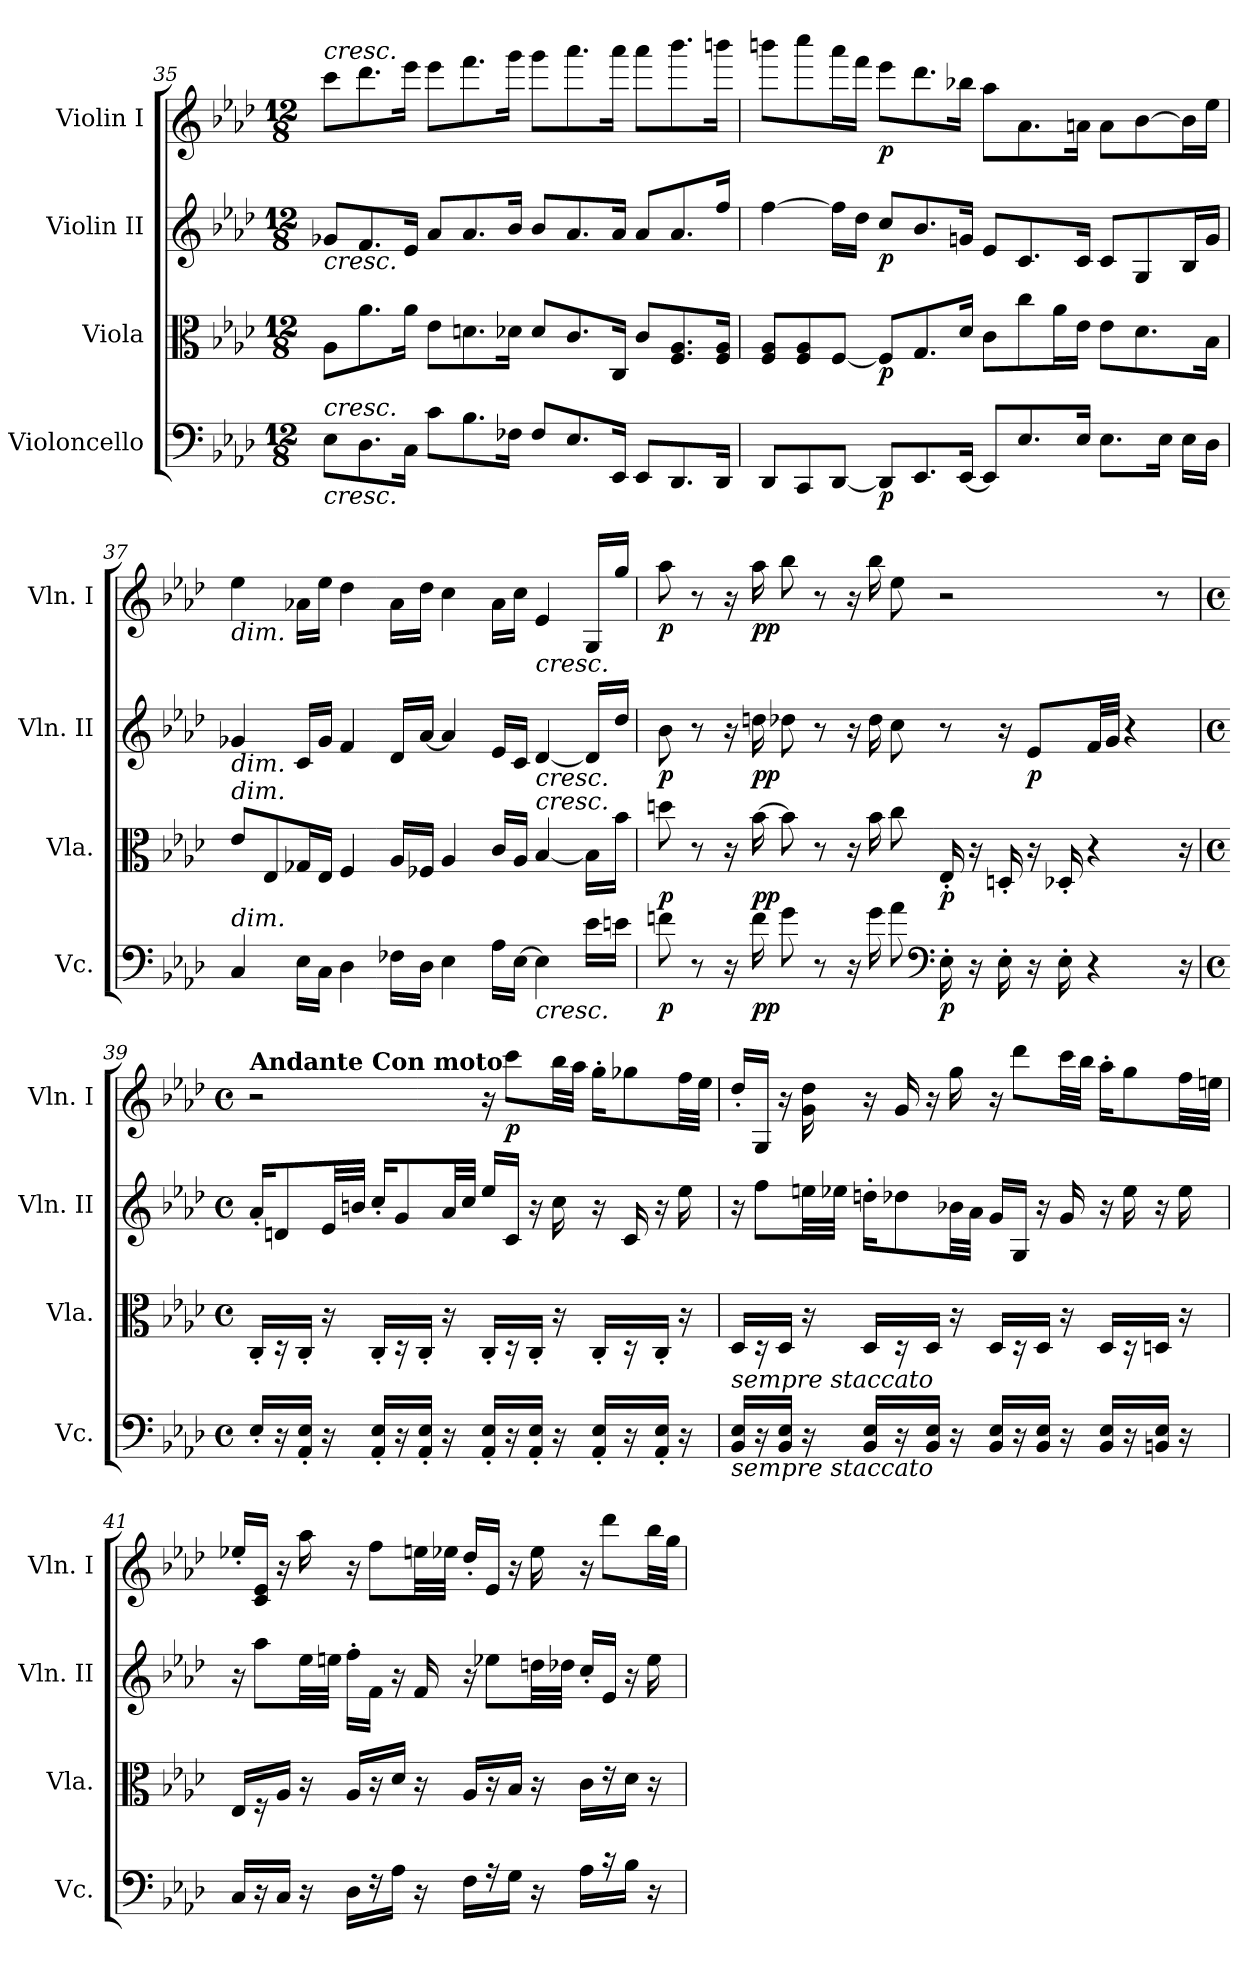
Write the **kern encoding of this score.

**kern	**dynam	**kern	**dynam	**kern	**dynam	**kern	**dynam
*part4	*part4	*part3	*part3	*part2	*part2	*part1	*part1
*staff4	*staff4	*staff3	*staff3	*staff2	*staff2	*staff1	*staff1
*I"Violoncello	*	*I"Viola	*	*I"Violin II	*	*I"Violin I	*
*I'Vc.	*	*I'Vla.	*	*I'Vln. II	*	*I'Vln. I	*
*clefF4	*	*clefC3	*	*clefG2	*	*clefG2	*
*k[b-e-a-d-]	*	*k[b-e-a-d-]	*	*k[b-e-a-d-]	*	*k[b-e-a-d-]	*
*A-:	*	*A-:	*	*A-:	*	*A-:	*
*M12/8	*	*M12/8	*	*M12/8	*	*M12/8	*
=35	=35	=35	=35	=35	=35	=35	=35
!	!	!	!	!	!	!LO:TX:a:i:t=cresc.	!
!	!	!	!	!LO:TX:b:i:t=cresc.	!	!	!
!LO:TX:b:i:t=cresc.	!	!	!	!	!	!	!
!LO:TX:a:i:t=cresc.	!	!	!	!	!	!	!
8E-\L	.	8A-\L	.	8g-X/L	.	8ccc\L	.
8.D-\	.	8.a-\	.	8.f/	.	8.ddd-\	.
16C\Jk	.	16a-\Jk	.	16e-/Jk	.	16eee-\Jk	.
8c\L	.	8e-\L	.	8a-/L	.	8eee-\L	.
8.B-\	.	8.dn\	.	8.a-/	.	8.fff\	.
16F-X\Jk	.	16d-X\Jk	.	16b-/Jk	.	16ggg\Jk	.
8F-/L	.	8d-/L	.	8b-/L	.	8ggg\L	.
8.E-/	.	8.c/	.	8.a-/	.	8.aaa-\	.
16EE-/Jk	.	16C/Jk	.	16a-/Jk	.	16aaa-\Jk	.
8EE-/L	.	8c/L	.	8a-/L	.	8aaa-\L	.
8.DD-/	.	8.F/ 8.A-/	.	8.a-/	.	8.bbb-\	.
16DD-/Jk	.	16F/ 16A-/Jk	.	16ff/Jk	.	16bbbn\Jk	.
=36	=36	=36	=36	=36	=36	=36	=36
8DD-/L	.	8F/ 8A-/L	.	[4ff\	.	8bbbn\L	.
8CC/	.	8F/ 8A-/	.	.	.	8cccc\	.
[8DD-/J	.	[8F/J	.	16ff\LL]	.	16aaa-\L	.
.	.	.	.	16dd-\JJ	.	16fff\JJ	.
!	!LO:DY:b	!	!LO:DY:b	!	!LO:DY:b	!	!LO:DY:b
8DD-/L]	p	8F/L]	p	8cc/L	p	8eee-\L	p
8.EE-/	.	8.G/	.	8.b-/	.	8.ddd-\	.
[16EE-/Jk	.	16d-/Jk	.	16gn/Jk	.	16bb-X\Jk	.
8EE-/L]	.	8c\L	.	8e-/L	.	8aa-\L	.
8.E-/	.	8cc\	.	8.c/	.	8.a-\	.
.	.	16a-\L	.	.	.	.	.
16E-/Jk	.	16e-\JJ	.	16c/Jk	.	16an\Jk	.
8.E-\L	.	8e-\L	.	8c/L	.	8a\L	.
.	.	8.d-\	.	8G/	.	[8b-\	.
16E-\Jk	.	.	.	.	.	.	.
16E-\LL	.	.	.	16B-/L	.	16b-\L]	.
16D-\JJ	.	16B-\Jk	.	16g/JJ	.	16ee-\JJ	.
=37	=37	=37	=37	=37	=37	=37	=37
!	!	!	!	!	!	!LO:TX:b:i:t=dim.	!
!	!	!	!	!LO:TX:b:i:t=dim.	!	!	!
!	!	!LO:TX:a:i:t=dim.	!	!	!	!	!
!LO:TX:a:i:t=dim.	!	!	!	!	!	!	!
4C/	.	8e-/L	.	4g-X/	.	4ee-\	.
.	.	8E-/	.	.	.	.	.
16E-\LL	.	16G-X/L	.	16c/LL	.	16a-X\LL	.
16C\JJ	.	16E-/JJ	.	16g-/JJ	.	16ee-\JJ	.
4D-\	.	4F/	.	4f/	.	4dd-\	.
16F-X\LL	.	16A-/LL	.	16d-/LL	.	16a-\LL	.
16D-\JJ	.	16F-X/JJ	.	[16a-/JJ	.	16dd-\JJ	.
4E-\	.	4A-/	.	4a-/]	.	4cc\	.
16A-\LL	.	16c/LL	.	16e-/LL	.	16a-\LL	.
[16E-\JJ	.	16A-/JJ	.	16c/JJ	.	16cc\JJ	.
!	!	!	!	!	!	!LO:TX:b:i:t=cresc.	!
!	!	!	!	!LO:TX:b:i:t=cresc.	!	!	!
!	!	!LO:TX:a:i:t=cresc.	!	!	!	!	!
!LO:TX:b:i:t=cresc.	!	!	!	!	!	!	!
4E-\]	.	[4B-/	.	[4d-/	.	4e-/	.
16e-\LL	.	16B-\LL]	.	16d-/LL]	.	16G/LL	.
16en\JJ	.	16b-\JJ	.	16dd-/JJ	.	16gg/JJ	.
=38	=38	=38	=38	=38	=38	=38	=38
!	!LO:DY:b	!	!LO:DY:b	!	!LO:DY:b	!	!LO:DY:b
8fn\	p	8ddn\	p	8b-\	p	8aa-\	p
8r	.	8r	.	8r	.	8r	.
16r	.	16r	.	16r	.	16r	.
!	!LO:DY:b	!	!LO:DY:b	!	!LO:DY:b	!	!LO:DY:b
16f\	pp	[16b-\	pp	16ddn\	pp	16aa-\	pp
8g\	.	8b-\]	.	8dd-X\	.	8bb-\	.
8r	.	8r	.	8r	.	8r	.
16r	.	16r	.	16r	.	16r	.
16g\	.	16b-\	.	16dd-\	.	16bb-\	.
8a-\	.	8cc\	.	8cc\	.	8ee-\	.
*clefF4	*	*	*	*	*	*	*
!	!LO:DY:b	!	!LO:DY:b	!	!	!	!
16E-'\	p	16E-'/	p	8r	.	2r	.
16r	.	16r	.	.	.	.	.
16E-'\	.	16Dn'/	.	16r	.	.	.
!	!	!	!	!	!LO:DY:b	!	!
16r	.	16r	.	8e-/L	p	.	.
16E-'\	.	16D-X'/	.	.	.	.	.
4r	.	4r	.	32f/LL	.	.	.
.	.	.	.	32g/JJJ	.	.	.
.	.	.	.	4r	.	.	.
.	.	.	.	.	.	8r	.
16r	.	16r	.	.	.	.	.
=39	=39	=39	=39	=39	=39	=39	=39
*M4/4	*	*M4/4	*	*M4/4	*	*M4/4	*
*met(c)	*	*met(c)	*	*met(c)	*	*met(c)	*
*	*	*	*	*	*	*MM80	*
!	!	!	!	!	!	!LO:TX:a:B:t=Andante Con moto	!
16E-'/LL	.	16C'/LL	.	16a-'/KL	.	2r	.
16r	.	16r	.	8dn/	.	.	.
16AA-/' 16E-/'JJ	.	16C'/JJ	.	.	.	.	.
16r	.	16r	.	32e-/LL	.	.	.
.	.	.	.	32bn/JJJ	.	.	.
16AA-/' 16E-/'LL	.	16C'/LL	.	16cc'/KL	.	.	.
16r	.	16r	.	8g/	.	.	.
16AA-/' 16E-/'JJ	.	16C'/JJ	.	.	.	.	.
16r	.	16r	.	32a-/LL	.	.	.
.	.	.	.	32cc/JJJ	.	.	.
16AA-/' 16E-/'LL	.	16C'/LL	.	16ee-/LL	.	16r	.
!	!	!	!	!	!	!	!LO:DY:b
16r	.	16r	.	16c/JJ	.	8ccc\L	p
16AA-/' 16E-/'JJ	.	16C'/JJ	.	16r	.	.	.
16r	.	16r	.	16cc\	.	32bb-\LL	.
.	.	.	.	.	.	32aa-\JJJ	.
16AA-/' 16E-/'LL	.	16C'/LL	.	16r	.	16gg'\KL	.
16r	.	16r	.	16c/	.	8gg-X\	.
16AA-/' 16E-/'JJ	.	16C'/JJ	.	16r	.	.	.
16r	.	16r	.	16ee-\	.	32ff\LL	.
.	.	.	.	.	.	32ee-\JJJ	.
=40	=40	=40	=40	=40	=40	=40	=40
!	!	!LO:TX:b:i:t=sempre staccato	!	!	!	!	!
!LO:TX:b:i:t=sempre staccato	!	!	!	!	!	!	!
16BB-/ 16E-/LL	.	16D-/LL	.	16r	.	16dd-'/LL	.
16r	.	16r	.	8ff\L	.	16G/JJ	.
16BB-/ 16E-/JJ	.	16D-/JJ	.	.	.	16r	.
16r	.	16r	.	32een\LL	.	16g\ 16dd-\	.
.	.	.	.	32ee-X\JJJ	.	.	.
16BB-/ 16E-/LL	.	16D-/LL	.	16ddn'\KL	.	16r	.
16r	.	16r	.	8dd-X\	.	16g/	.
16BB-/ 16E-/JJ	.	16D-/JJ	.	.	.	16r	.
16r	.	16r	.	32b-X\LL	.	16gg\	.
.	.	.	.	32a-\JJJ	.	.	.
16BB-/ 16E-/LL	.	16D-/LL	.	16g/LL	.	16r	.
16r	.	16r	.	16G/JJ	.	8ddd-\L	.
16BB-/ 16E-/JJ	.	16D-/JJ	.	16r	.	.	.
16r	.	16r	.	16g/	.	32ccc\LL	.
.	.	.	.	.	.	32bb-\JJJ	.
16BB-/ 16E-/LL	.	16D-/LL	.	16r	.	16aa-'\KL	.
16r	.	16r	.	16ee-\	.	8gg\	.
16BBn/ 16E-/JJ	.	16Dn/JJ	.	16r	.	.	.
16r	.	16r	.	16ee-\	.	32ff\LL	.
.	.	.	.	.	.	32een\JJJ	.
=41	=41	=41	=41	=41	=41	=41	=41
16C/LL	.	16E-/LL	.	16r	.	16ee-X'/LL	.
16r	.	16r	.	8aa-\L	.	16c/ 16e-/JJ	.
16C/JJ	.	16A-/JJ	.	.	.	16r	.
16r	.	16r	.	32ee-\LL	.	16aa-\	.
.	.	.	.	32een\JJJ	.	.	.
16D-\LL	.	16A-/LL	.	16ff'\LL	.	16r	.
16r	.	16r	.	16f\JJ	.	8ff\L	.
16A-\JJ	.	16d-/JJ	.	16r	.	.	.
16r	.	16r	.	16f/	.	32een\LL	.
.	.	.	.	.	.	32ee-X\JJJ	.
16F\LL	.	16A-/LL	.	16r	.	16dd-'/LL	.
16r	.	16r	.	8ee-X\L	.	16e-/JJ	.
16G\JJ	.	16B-/JJ	.	.	.	16r	.
16r	.	16r	.	32ddn\LL	.	16ee-\	.
.	.	.	.	32dd-X\JJJ	.	.	.
16A-\LL	.	16c\LL	.	16cc'/LL	.	16r	.
16r	.	16r	.	16e-/JJ	.	8ddd-\L	.
16B-\JJ	.	16d-\JJ	.	16r	.	.	.
16r	.	16r	.	16ee-\	.	32bb-\LL	.
.	.	.	.	.	.	32gg\JJJ	.
=	=	=	=	=	=	=	=
*-	*-	*-	*-	*-	*-	*-	*-
